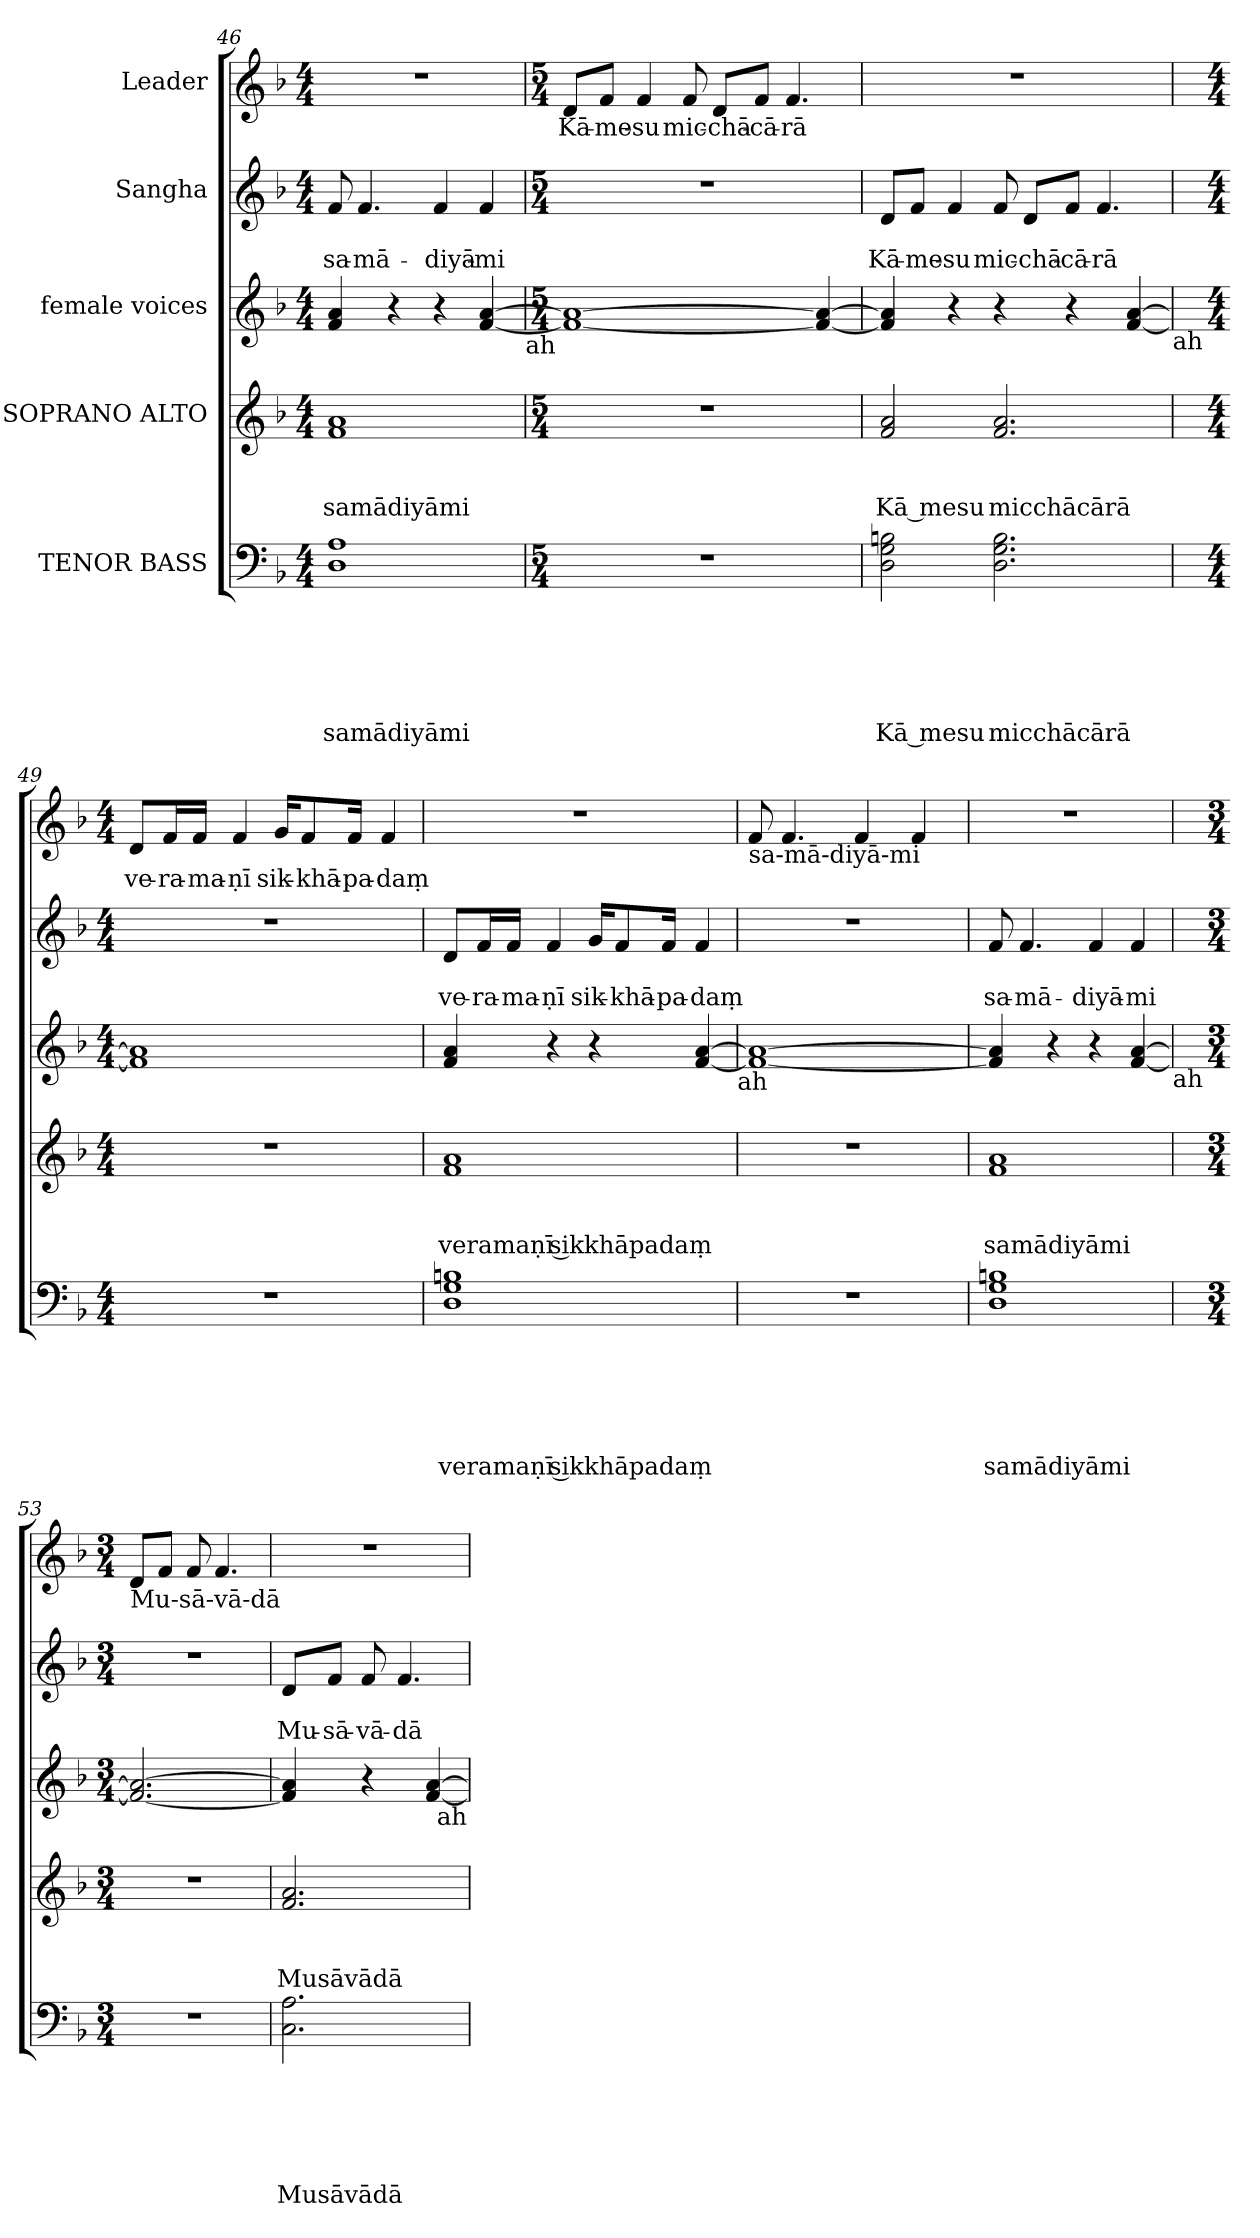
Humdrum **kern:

**kern	**text	**text	**text	**text	**text	**text	**kern	**text	**text	**text	**kern	**kern	**text	**text	**kern	**text
*part5	*part5	*part5	*part5	*part5	*part5	*part5	*part4	*part4	*part4	*part4	*part3	*part2	*part2	*part2	*part1	*part1
*staff5	*staff5	*staff5	*staff5	*staff5	*staff5	*staff5	*staff4	*staff4	*staff4	*staff4	*staff3	*staff2	*staff2	*staff2	*staff1	*staff1
*I"TENOR BASS	*	*	*	*	*	*	*I"SOPRANO ALTO	*	*	*	*I"female voices	*I"Sangha	*	*	*I"Leader	*
!!LO:LB:g=z
*clefF4	*	*	*	*	*	*	*clefG2	*	*	*	*clefG2	*clefG2	*	*	*clefG2	*
*k[b-]	*	*	*	*	*	*	*k[b-]	*	*	*	*k[b-]	*k[b-]	*	*	*k[b-]	*
*F:	*	*	*	*	*	*	*F:	*	*	*	*F:	*F:	*	*	*F:	*
*M4/4	*	*	*	*	*	*	*M4/4	*	*	*	*M4/4	*M4/4	*	*	*M4/4	*
=46	=46	=46	=46	=46	=46	=46	=46	=46	=46	=46	=46	=46	=46	=46	=46	=46
!	!	!	!	!	!	!LO:LY:b	!	!	!	!LO:LY:b	!	!	!	!LO:LY:b	!	!
1D 1A	.	.	.	.	.	samādiyāmi	1f 1a	.	.	samādiyāmi	4f/ 4a/	8f/	.	sa-	1r	.
!	!	!	!	!	!	!	!	!	!	!	!	!	!	!LO:LY:b:rj	!	!
.	.	.	.	.	.	.	.	.	.	.	.	4.f/	.	-mā-	.	.
.	.	.	.	.	.	.	.	.	.	.	4r	.	.	.	.	.
!	!	!	!	!	!	!	!	!	!	!	!	!	!	!LO:LY:b	!	!
.	.	.	.	.	.	.	.	.	.	.	4r	4f/	.	-diyā-	.	.
!	!	!	!	!	!	!	!	!	!	!	!	!	!	!LO:LY:b	!	!
.	.	.	.	.	.	.	.	.	.	.	[<4f/ [>4a/	4f/	.	-mi	.	.
!	!	!	!	!	!	!	!	!	!	!	!LO:TX:b:t=ah	!	!	!	!	!
=47	=47	=47	=47	=47	=47	=47	=47	=47	=47	=47	=47	=47	=47	=47	=47	=47
*M5/4	*	*	*	*	*	*	*M5/4	*	*	*	*M5/4	*M5/4	*	*	*M5/4	*
!LO:N:vis=1	!	!	!	!	!	!	!LO:N:vis=1	!	!	!	!	!LO:N:vis=1	!	!	!	!LO:LY:b
4%5r	.	.	.	.	.	.	4%5r	.	.	.	1f_ 1a_	4%5r	.	.	8d/L	Kā-
!	!	!	!	!	!	!	!	!	!	!	!	!	!	!	!	!LO:LY:b
.	.	.	.	.	.	.	.	.	.	.	.	.	.	.	8f/J	-me-
!	!	!	!	!	!	!	!	!	!	!	!	!	!	!	!	!LO:LY:b:rj
.	.	.	.	.	.	.	.	.	.	.	.	.	.	.	4f/	-su
!	!	!	!	!	!	!	!	!	!	!	!	!	!	!	!	!LO:LY:b
.	.	.	.	.	.	.	.	.	.	.	.	.	.	.	8f/	mic-
!	!	!	!	!	!	!	!	!	!	!	!	!	!	!	!	!LO:LY:b
.	.	.	.	.	.	.	.	.	.	.	.	.	.	.	8d/L	-chā-
!	!	!	!	!	!	!	!	!	!	!	!	!	!	!	!	!LO:LY:b:rj
.	.	.	.	.	.	.	.	.	.	.	.	.	.	.	8f/J	-cā-
!	!	!	!	!	!	!	!	!	!	!	!	!	!	!	!	!LO:LY:b
.	.	.	.	.	.	.	.	.	.	.	.	.	.	.	4.f/	-rā
.	.	.	.	.	.	.	.	.	.	.	4f/_ 4a/_	.	.	.	.	.
=48	=48	=48	=48	=48	=48	=48	=48	=48	=48	=48	=48	=48	=48	=48	=48	=48
!	!	!	!	!	!	!LO:LY:b	!	!	!	!LO:LY:b	!	!	!	!LO:LY:b	!LO:N:vis=1	!
2D\ 2G\ 2Bn\	.	.	.	.	.	Kā mesu	2f/ 2a/	.	.	Kā mesu	4f/] 4a/]	8d/L	.	Kā-	4%5r	.
!	!	!	!	!	!	!	!	!	!	!	!	!	!	!LO:LY:b	!	!
.	.	.	.	.	.	.	.	.	.	.	.	8f/J	.	-me-	.	.
!	!	!	!	!	!	!	!	!	!	!	!	!	!	!LO:LY:b:rj	!	!
.	.	.	.	.	.	.	.	.	.	.	4r	4f/	.	-su	.	.
!	!	!	!	!	!	!LO:LY:b	!	!	!	!LO:LY:b	!	!	!	!LO:LY:b	!	!
2.D\ 2.G\ 2.B\	.	.	.	.	.	micchācārā	2.f/ 2.a/	.	.	micchācārā	4r	8f/	.	mic-	.	.
!	!	!	!	!	!	!	!	!	!	!	!	!	!	!LO:LY:b	!	!
.	.	.	.	.	.	.	.	.	.	.	.	8d/L	.	-chā-	.	.
!	!	!	!	!	!	!	!	!	!	!	!	!	!	!LO:LY:b:rj	!	!
.	.	.	.	.	.	.	.	.	.	.	4r	8f/J	.	-cā-	.	.
!	!	!	!	!	!	!	!	!	!	!	!	!	!	!LO:LY:b	!	!
.	.	.	.	.	.	.	.	.	.	.	.	4.f/	.	-rā	.	.
.	.	.	.	.	.	.	.	.	.	.	[<4f/ [>4a/	.	.	.	.	.
!	!	!	!	!	!	!	!	!	!	!	!LO:TX:b:t=ah	!	!	!	!	!
=49	=49	=49	=49	=49	=49	=49	=49	=49	=49	=49	=49	=49	=49	=49	=49	=49
*M4/4	*	*	*	*	*	*	*M4/4	*	*	*	*M4/4	*M4/4	*	*	*M4/4	*
!	!	!	!	!	!	!	!	!	!	!	!	!	!	!	!	!LO:LY:b
1r	.	.	.	.	.	.	1r	.	.	.	1f] 1a]	1r	.	.	8d/L	ve-
!	!	!	!	!	!	!	!	!	!	!	!	!	!	!	!	!LO:LY:b
.	.	.	.	.	.	.	.	.	.	.	.	.	.	.	16f/L	-ra-
!	!	!	!	!	!	!	!	!	!	!	!	!	!	!	!	!LO:LY:b
.	.	.	.	.	.	.	.	.	.	.	.	.	.	.	16f/JJ	-ma-
!	!	!	!	!	!	!	!	!	!	!	!	!	!	!	!	!LO:LY:b:rj
.	.	.	.	.	.	.	.	.	.	.	.	.	.	.	4f/	-ṇī
!	!	!	!	!	!	!	!	!	!	!	!	!	!	!	!	!LO:LY:b
.	.	.	.	.	.	.	.	.	.	.	.	.	.	.	16g/KL	sik-
!	!	!	!	!	!	!	!	!	!	!	!	!	!	!	!	!LO:LY:b
.	.	.	.	.	.	.	.	.	.	.	.	.	.	.	8f/	-khā-
!	!	!	!	!	!	!	!	!	!	!	!	!	!	!	!	!LO:LY:b
.	.	.	.	.	.	.	.	.	.	.	.	.	.	.	16f/Jk	-pa-
!	!	!	!	!	!	!	!	!	!	!	!	!	!	!	!	!LO:LY:b:rj
.	.	.	.	.	.	.	.	.	.	.	.	.	.	.	4f/	-daṃ
!!LO:PB:g=z
=50	=50	=50	=50	=50	=50	=50	=50	=50	=50	=50	=50	=50	=50	=50	=50	=50
!	!	!	!	!	!	!LO:LY:b	!	!	!	!LO:LY:b	!	!	!	!LO:LY:b	!	!
1D 1G 1Bn	.	.	.	.	.	veramaṇī sikkhāpadaṃ	1f 1a	.	.	veramaṇī sikkhāpadaṃ	4f/ 4a/	8d/L	.	ve-	1r	.
!	!	!	!	!	!	!	!	!	!	!	!	!	!	!LO:LY:b	!	!
.	.	.	.	.	.	.	.	.	.	.	.	16f/L	.	-ra-	.	.
!	!	!	!	!	!	!	!	!	!	!	!	!	!	!LO:LY:b	!	!
.	.	.	.	.	.	.	.	.	.	.	.	16f/JJ	.	-ma-	.	.
!	!	!	!	!	!	!	!	!	!	!	!	!	!	!LO:LY:b:rj	!	!
.	.	.	.	.	.	.	.	.	.	.	4r	4f/	.	-ṇī	.	.
!	!	!	!	!	!	!	!	!	!	!	!	!	!	!LO:LY:b	!	!
.	.	.	.	.	.	.	.	.	.	.	4r	16g/KL	.	sik-	.	.
!	!	!	!	!	!	!	!	!	!	!	!	!	!	!LO:LY:b	!	!
.	.	.	.	.	.	.	.	.	.	.	.	8f/	.	-khā-	.	.
!	!	!	!	!	!	!	!	!	!	!	!	!	!	!LO:LY:b	!	!
.	.	.	.	.	.	.	.	.	.	.	.	16f/Jk	.	-pa-	.	.
!	!	!	!	!	!	!	!	!	!	!	!	!	!	!LO:LY:b:rj	!	!
.	.	.	.	.	.	.	.	.	.	.	[<4f/ [>4a/	4f/	.	-daṃ	.	.
!	!	!	!	!	!	!	!	!	!	!	!LO:TX:b:t=ah	!	!	!	!	!
=51	=51	=51	=51	=51	=51	=51	=51	=51	=51	=51	=51	=51	=51	=51	=51	=51
!	!	!	!	!	!	!	!	!	!	!	!	!	!	!	!LO:TX:b:t=sa-mā-diyā-mi	!
1r	.	.	.	.	.	.	1r	.	.	.	1f_ 1a_	1r	.	.	8f/	.
.	.	.	.	.	.	.	.	.	.	.	.	.	.	.	4.f/	.
.	.	.	.	.	.	.	.	.	.	.	.	.	.	.	4f/	.
.	.	.	.	.	.	.	.	.	.	.	.	.	.	.	4f/	.
=52	=52	=52	=52	=52	=52	=52	=52	=52	=52	=52	=52	=52	=52	=52	=52	=52
!	!	!	!	!	!	!LO:LY:b	!	!	!	!LO:LY:b	!	!	!	!LO:LY:b	!	!
1D 1G 1Bn	.	.	.	.	.	samādiyāmi	1f 1a	.	.	samādiyāmi	4f/] 4a/]	8f/	.	sa-	1r	.
!	!	!	!	!	!	!	!	!	!	!	!	!	!	!LO:LY:b:rj	!	!
.	.	.	.	.	.	.	.	.	.	.	.	4.f/	.	-mā-	.	.
.	.	.	.	.	.	.	.	.	.	.	4r	.	.	.	.	.
!	!	!	!	!	!	!	!	!	!	!	!	!	!	!LO:LY:b	!	!
.	.	.	.	.	.	.	.	.	.	.	4r	4f/	.	-diyā-	.	.
!	!	!	!	!	!	!	!	!	!	!	!	!	!	!LO:LY:b:rj	!	!
.	.	.	.	.	.	.	.	.	.	.	[<4f/ [>4a/	4f/	.	-mi	.	.
!	!	!	!	!	!	!	!	!	!	!	!LO:TX:b:t=ah	!	!	!	!	!
=53	=53	=53	=53	=53	=53	=53	=53	=53	=53	=53	=53	=53	=53	=53	=53	=53
*M3/4	*	*	*	*	*	*	*M3/4	*	*	*	*M3/4	*M3/4	*	*	*M3/4	*
!	!	!	!	!	!	!	!	!	!	!	!	!	!	!	!LO:TX:b:t=Mu-sā-vā-dā	!
!LO:N:vis=1	!	!	!	!	!	!	!LO:N:vis=1	!	!	!	!	!LO:N:vis=1	!	!	!	!
2.r	.	.	.	.	.	.	2.r	.	.	.	2.f/_ 2.a/_	2.r	.	.	8d/L	.
.	.	.	.	.	.	.	.	.	.	.	.	.	.	.	8f/J	.
.	.	.	.	.	.	.	.	.	.	.	.	.	.	.	8f/	.
.	.	.	.	.	.	.	.	.	.	.	.	.	.	.	4.f/	.
=54	=54	=54	=54	=54	=54	=54	=54	=54	=54	=54	=54	=54	=54	=54	=54	=54
!	!	!	!	!	!	!LO:LY:b	!	!	!	!LO:LY:b	!	!	!	!LO:LY:b	!LO:N:vis=1	!
2.C\ 2.A\	.	.	.	.	.	Musāvādā	2.f/ 2.a/	.	.	Musāvādā	4f/] 4a/]	8d/L	.	Mu-	2.r	.
!	!	!	!	!	!	!	!	!	!	!	!	!	!	!LO:LY:b	!	!
.	.	.	.	.	.	.	.	.	.	.	.	8f/J	.	-sā-	.	.
!	!	!	!	!	!	!	!	!	!	!	!	!	!	!LO:LY:b	!	!
.	.	.	.	.	.	.	.	.	.	.	4r	8f/	.	-vā-	.	.
!	!	!	!	!	!	!	!	!	!	!	!	!	!	!LO:LY:b:rj	!	!
.	.	.	.	.	.	.	.	.	.	.	.	4.f/	.	-dā	.	.
.	.	.	.	.	.	.	.	.	.	.	[<4f/ [>4a/	.	.	.	.	.
!	!	!	!	!	!	!	!	!	!	!	!LO:TX:b:t=ah	!	!	!	!	!
=	=	=	=	=	=	=	=	=	=	=	=	=	=	=	=	=
*-	*-	*-	*-	*-	*-	*-	*-	*-	*-	*-	*-	*-	*-	*-	*-	*-
